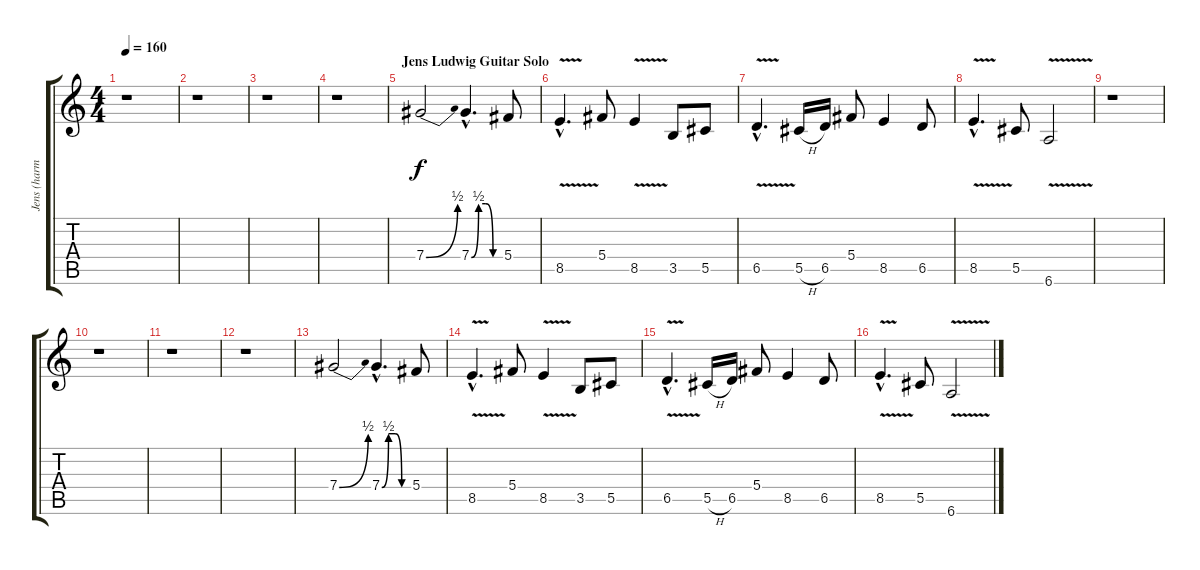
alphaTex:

\track ("Jens (harmony II)" "Jens (harm") {instrument distortionguitar}
\staff {score tabs}
\tuning (Eb4 Bb3 Gb3 Db3 Ab2 Eb2) {hide}
\ts (4 4)
\tempo 160
\clef g2
\ks c
r.1{dy f} |
r.1 |
r.1 |
r.1 |
\section ("" "Jens Ludwig Guitar Solo")
7.4{be (bend 0 0 60 2)}.2 7.4{be (custom 0 0 15 2 30 2 45 0 60 0) hac}.4{d} 5.4.8 |
8.5{v hac}.4{d} 5.4.8 8.5{v}.4 3.5.8 5.5.8 |
6.5{v hac}.4{d} 5.5{h}.16 6.5.16 5.4.8 8.5.4 6.5.8 |
8.5{v hac}.4{d} 5.5.8 6.6{v}.2 |
r.1 |
r.1 |
r.1 |
r.1 |
7.4{be (bend 0 0 60 2)}.2 7.4{be (custom 0 0 15 2 30 2 45 0 60 0) hac}.4{d} 5.4.8 |
8.5{v hac}.4{d} 5.4.8 8.5{v}.4 3.5.8 5.5.8 |
6.5{v hac}.4{d} 5.5{h}.16 6.5.16 5.4.8 8.5.4 6.5.8 |
8.5{v hac}.4{d} 5.5.8 6.6{v}.2
